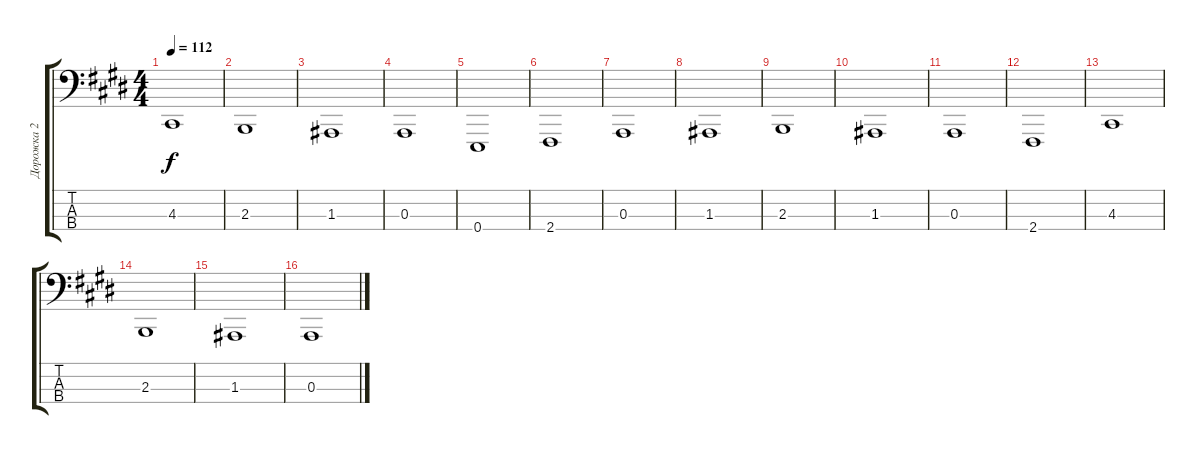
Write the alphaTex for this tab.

\track ("Дорожка 2" "Дорожка 2") {instrument acousticgrandpiano}
\staff {score tabs}
\tuning (G2 D2 A1 E1) {hide}
\ts (4 4)
\tempo 112
\clef f4
\ks c#minor
4.3.1{dy f} |
2.3.1 |
1.3.1 |
0.3.1 |
0.4.1 |
2.4.1 |
0.3.1 |
1.3.1 |
2.3.1 |
1.3.1 |
0.3.1 |
2.4.1 |
4.3.1 |
2.3.1 |
1.3.1 |
0.3.1
